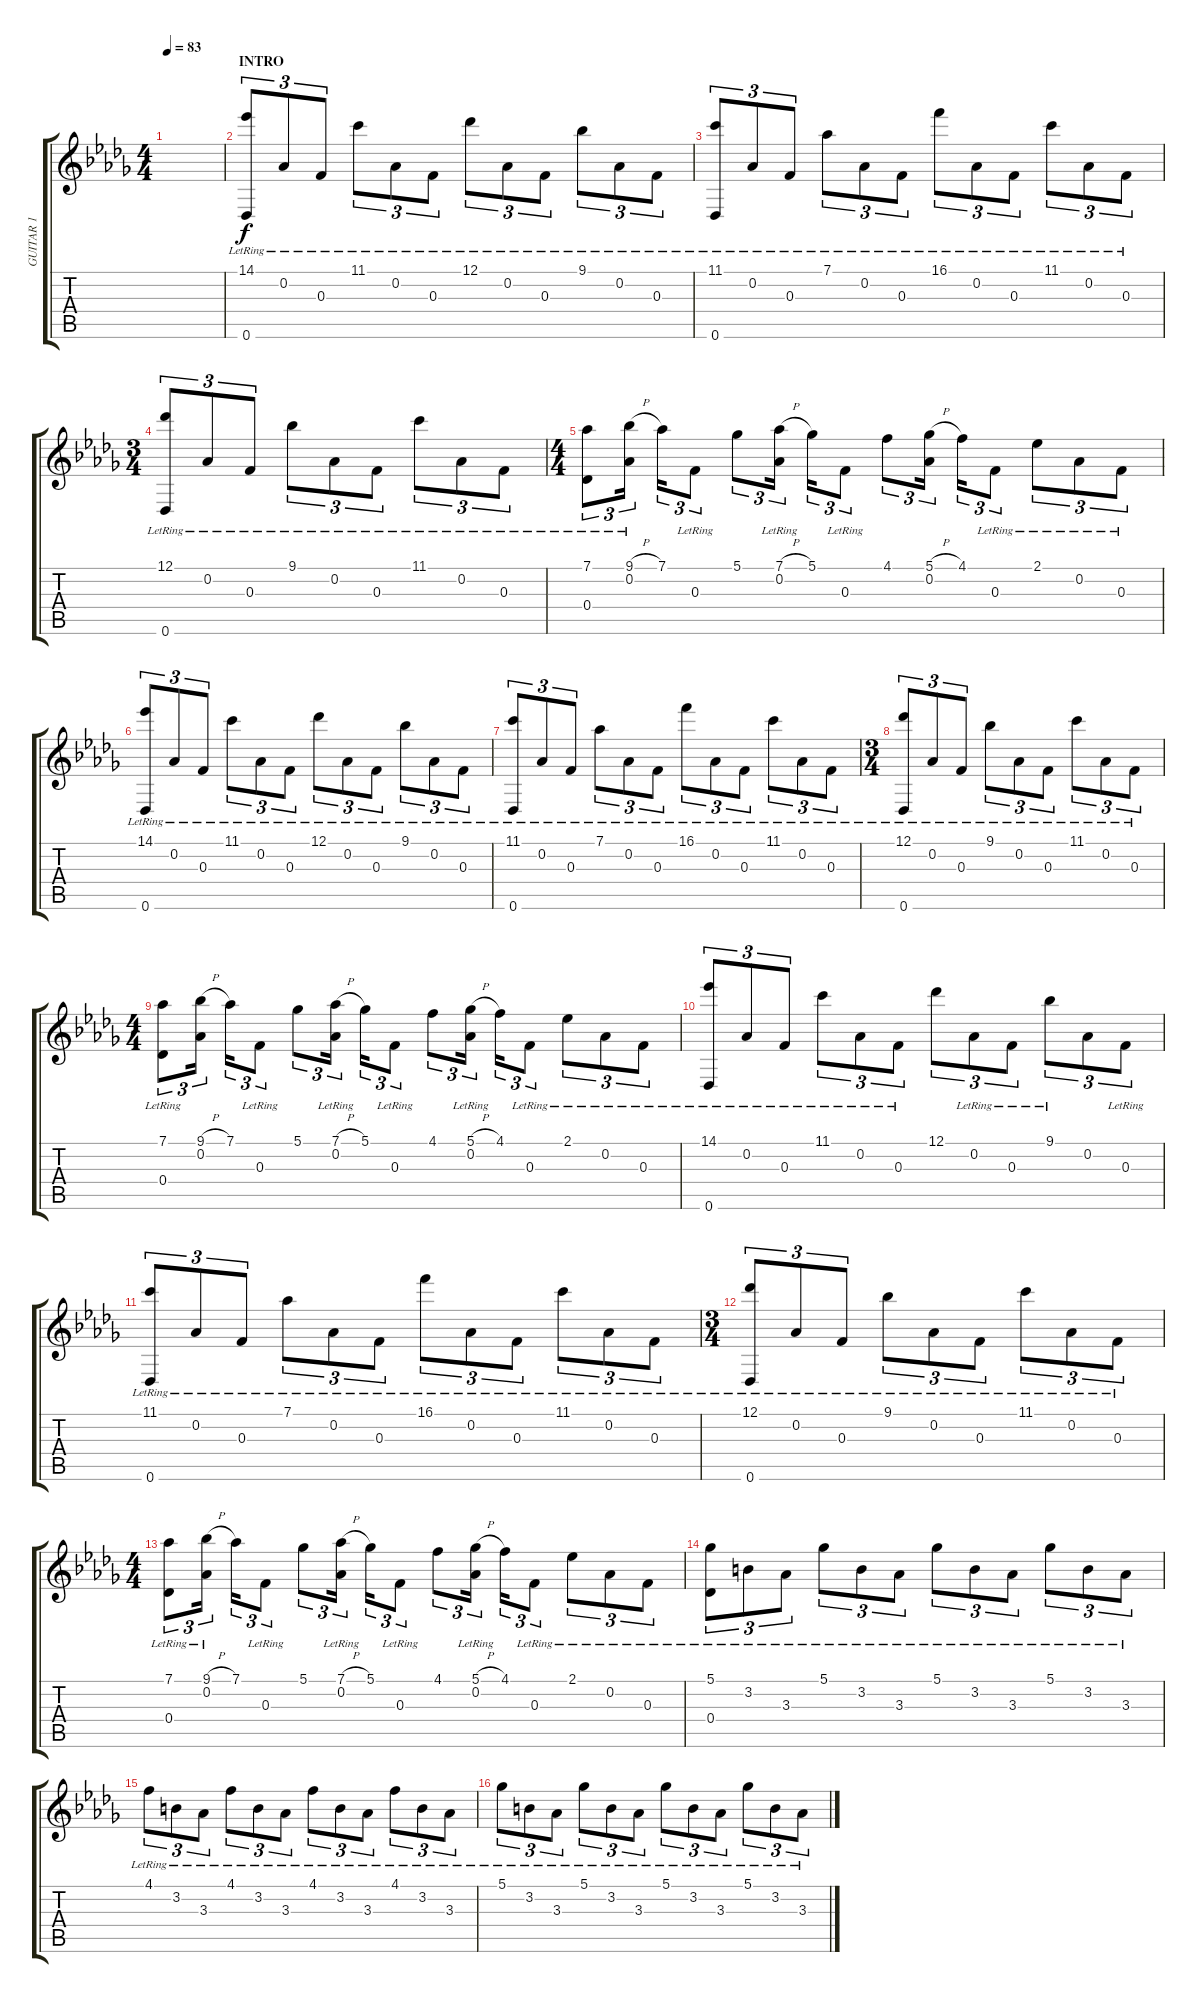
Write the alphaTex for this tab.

\track ("GUITAR 1" "GUITAR 1") {instrument acousticguitarnylon}
\staff {score tabs}
\tuning (Db4 Ab3 F3 Db3 Ab2 Db2) {hide}
\ts (4 4)
\tempo 83
\clef g2
\ks db
|
\section ("" "INTRO")
(14.1{lr} 0.6{lr}).8{tu (3 2)} 0.2{lr}.8{tu (3 2)} 0.3{lr}.8{tu (3 2)} 11.1{lr}.8{tu (3 2)} 0.2{lr}.8{tu (3 2)} 0.3{lr}.8{tu (3 2)} 12.1{lr}.8{tu (3 2)} 0.2{lr}.8{tu (3 2)} 0.3{lr}.8{tu (3 2)} 9.1{lr}.8{tu (3 2)} 0.2{lr}.8{tu (3 2)} 0.3{lr}.8{tu (3 2)} |
(11.1{lr} 0.6{lr}).8{tu (3 2)} 0.2{lr}.8{tu (3 2)} 0.3{lr}.8{tu (3 2)} 7.1{lr}.8{tu (3 2)} 0.2{lr}.8{tu (3 2)} 0.3{lr}.8{tu (3 2)} 16.1{lr}.8{tu (3 2)} 0.2{lr}.8{tu (3 2)} 0.3{lr}.8{tu (3 2)} 11.1{lr}.8{tu (3 2)} 0.2{lr}.8{tu (3 2)} 0.3{lr}.8{tu (3 2)} |
\ts (3 4)
(12.1{lr} 0.6{lr}).8{tu (3 2)} 0.2{lr}.8{tu (3 2)} 0.3{lr}.8{tu (3 2)} 9.1{lr}.8{tu (3 2)} 0.2{lr}.8{tu (3 2)} 0.3{lr}.8{tu (3 2)} 11.1{lr}.8{tu (3 2)} 0.2{lr}.8{tu (3 2)} 0.3{lr}.8{tu (3 2)} |
\ts (4 4)
(7.1{lr} 0.4{lr}).8{tu (3 2)} (9.1{h} 0.2{lr}).16{tu (3 2)} 7.1.16{tu (3 2)} 0.3{lr}.8{tu (3 2)} 5.1.8{tu (3 2)} (7.1{h} 0.2{lr}).16{tu (3 2)} 5.1.16{tu (3 2)} 0.3{lr}.8{tu (3 2)} 4.1.8{tu (3 2)} (5.1{h} 0.2).16{tu (3 2)} 4.1.16{tu (3 2)} 0.3{lr}.8{tu (3 2)} 2.1{lr}.8{tu (3 2)} 0.2{lr}.8{tu (3 2)} 0.3{lr}.8{tu (3 2)} |
(14.1{lr} 0.6{lr}).8{tu (3 2)} 0.2{lr}.8{tu (3 2)} 0.3{lr}.8{tu (3 2)} 11.1{lr}.8{tu (3 2)} 0.2{lr}.8{tu (3 2)} 0.3{lr}.8{tu (3 2)} 12.1{lr}.8{tu (3 2)} 0.2{lr}.8{tu (3 2)} 0.3{lr}.8{tu (3 2)} 9.1{lr}.8{tu (3 2)} 0.2{lr}.8{tu (3 2)} 0.3{lr}.8{tu (3 2)} |
(11.1{lr} 0.6{lr}).8{tu (3 2)} 0.2{lr}.8{tu (3 2)} 0.3{lr}.8{tu (3 2)} 7.1{lr}.8{tu (3 2)} 0.2{lr}.8{tu (3 2)} 0.3{lr}.8{tu (3 2)} 16.1{lr}.8{tu (3 2)} 0.2{lr}.8{tu (3 2)} 0.3{lr}.8{tu (3 2)} 11.1{lr}.8{tu (3 2)} 0.2{lr}.8{tu (3 2)} 0.3{lr}.8{tu (3 2)} |
\ts (3 4)
(12.1{lr} 0.6{lr}).8{tu (3 2)} 0.2{lr}.8{tu (3 2)} 0.3{lr}.8{tu (3 2)} 9.1{lr}.8{tu (3 2)} 0.2{lr}.8{tu (3 2)} 0.3{lr}.8{tu (3 2)} 11.1{lr}.8{tu (3 2)} 0.2{lr}.8{tu (3 2)} 0.3{lr}.8{tu (3 2)} |
\ts (4 4)
(7.1 0.4{lr}).8{tu (3 2)} (9.1{h} 0.2).16{tu (3 2)} 7.1.16{tu (3 2)} 0.3{lr}.8{tu (3 2)} 5.1.8{tu (3 2)} (7.1{h} 0.2{lr}).16{tu (3 2)} 5.1.16{tu (3 2)} 0.3{lr}.8{tu (3 2)} 4.1.8{tu (3 2)} (5.1{h} 0.2{lr}).16{tu (3 2)} 4.1.16{tu (3 2)} 0.3{lr}.8{tu (3 2)} 2.1{lr}.8{tu (3 2)} 0.2{lr}.8{tu (3 2)} 0.3{lr}.8{tu (3 2)} |
(14.1{lr} 0.6{lr}).8{tu (3 2)} 0.2{lr}.8{tu (3 2)} 0.3{lr}.8{tu (3 2)} 11.1{lr}.8{tu (3 2)} 0.2{lr}.8{tu (3 2)} 0.3{lr}.8{tu (3 2)} 12.1.8{tu (3 2)} 0.2{lr}.8{tu (3 2)} 0.3{lr}.8{tu (3 2)} 9.1{lr}.8{tu (3 2)} 0.2.8{tu (3 2)} 0.3{lr}.8{tu (3 2)} |
(11.1{lr} 0.6{lr}).8{tu (3 2)} 0.2{lr}.8{tu (3 2)} 0.3{lr}.8{tu (3 2)} 7.1{lr}.8{tu (3 2)} 0.2{lr}.8{tu (3 2)} 0.3{lr}.8{tu (3 2)} 16.1{lr}.8{tu (3 2)} 0.2{lr}.8{tu (3 2)} 0.3{lr}.8{tu (3 2)} 11.1{lr}.8{tu (3 2)} 0.2{lr}.8{tu (3 2)} 0.3{lr}.8{tu (3 2)} |
\ts (3 4)
(12.1{lr} 0.6{lr}).8{tu (3 2)} 0.2{lr}.8{tu (3 2)} 0.3{lr}.8{tu (3 2)} 9.1{lr}.8{tu (3 2)} 0.2{lr}.8{tu (3 2)} 0.3{lr}.8{tu (3 2)} 11.1{lr}.8{tu (3 2)} 0.2{lr}.8{tu (3 2)} 0.3{lr}.8{tu (3 2)} |
\ts (4 4)
(7.1 0.4{lr}).8{tu (3 2)} (9.1{h} 0.2{lr}).16{tu (3 2)} 7.1.16{tu (3 2)} 0.3{lr}.8{tu (3 2)} 5.1.8{tu (3 2)} (7.1{h} 0.2{lr}).16{tu (3 2)} 5.1.16{tu (3 2)} 0.3{lr}.8{tu (3 2)} 4.1.8{tu (3 2)} (5.1{h} 0.2{lr}).16{tu (3 2)} 4.1.16{tu (3 2)} 0.3{lr}.8{tu (3 2)} 2.1{lr}.8{tu (3 2)} 0.2{lr}.8{tu (3 2)} 0.3{lr}.8{tu (3 2)} |
(5.1{lr} 0.4{lr}).8{tu (3 2)} 3.2{lr}.8{tu (3 2)} 3.3{lr}.8{tu (3 2)} 5.1{lr}.8{tu (3 2)} 3.2{lr}.8{tu (3 2)} 3.3{lr}.8{tu (3 2)} 5.1{lr}.8{tu (3 2)} 3.2{lr}.8{tu (3 2)} 3.3{lr}.8{tu (3 2)} 5.1{lr}.8{tu (3 2)} 3.2{lr}.8{tu (3 2)} 3.3{lr}.8{tu (3 2)} |
4.1{lr}.8{tu (3 2)} 3.2{lr}.8{tu (3 2)} 3.3{lr}.8{tu (3 2)} 4.1{lr}.8{tu (3 2)} 3.2{lr}.8{tu (3 2)} 3.3{lr}.8{tu (3 2)} 4.1{lr}.8{tu (3 2)} 3.2{lr}.8{tu (3 2)} 3.3{lr}.8{tu (3 2)} 4.1{lr}.8{tu (3 2)} 3.2{lr}.8{tu (3 2)} 3.3{lr}.8{tu (3 2)} |
5.1{lr}.8{tu (3 2)} 3.2{lr}.8{tu (3 2)} 3.3{lr}.8{tu (3 2)} 5.1{lr}.8{tu (3 2)} 3.2{lr}.8{tu (3 2)} 3.3{lr}.8{tu (3 2)} 5.1{lr}.8{tu (3 2)} 3.2{lr}.8{tu (3 2)} 3.3{lr}.8{tu (3 2)} 5.1{lr}.8{tu (3 2)} 3.2{lr}.8{tu (3 2)} 3.3{lr}.8{tu (3 2)}
